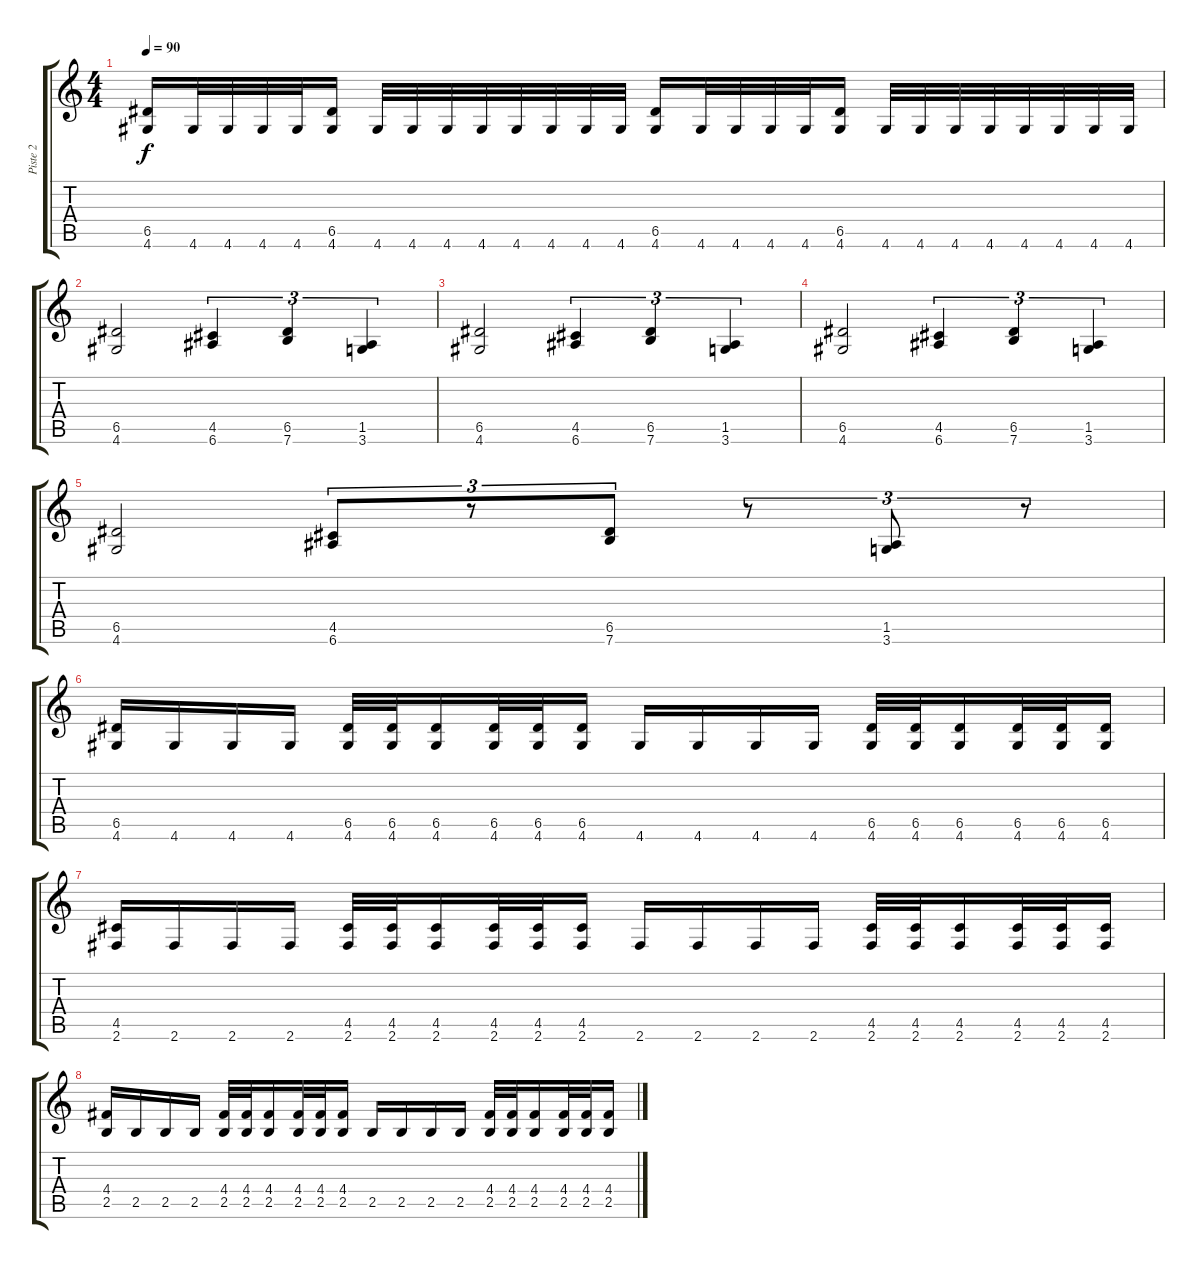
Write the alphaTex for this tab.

\track ("Piste 2" "Piste 2") {instrument distortionguitar}
\staff {score tabs}
\tuning (E4 B3 G3 D3 A2 E2) {hide}
\ts (4 4)
\tempo 90
\clef g2
\ks c
(6.5 4.6).16{dy f} 4.6.32 4.6.32 4.6.32 4.6.32 (6.5 4.6).16 4.6.32 4.6.32 4.6.32 4.6.32 4.6.32 4.6.32 4.6.32 4.6.32 (6.5 4.6).16 4.6.32 4.6.32 4.6.32 4.6.32 (6.5 4.6).16 4.6.32 4.6.32 4.6.32 4.6.32 4.6.32 4.6.32 4.6.32 4.6.32 |
(6.5 4.6).2 (4.5 6.6).4{tu (3 2)} (6.5 7.6).4{tu (3 2)} (1.5 3.6).4{tu (3 2)} |
(6.5 4.6).2 (4.5 6.6).4{tu (3 2)} (6.5 7.6).4{tu (3 2)} (1.5 3.6).4{tu (3 2)} |
(6.5 4.6).2 (4.5 6.6).4{tu (3 2)} (6.5 7.6).4{tu (3 2)} (1.5 3.6).4{tu (3 2)} |
(6.5 4.6).2 (4.5 6.6).8{tu (3 2)} r.8{tu (3 2)} (6.5 7.6).8{tu (3 2)} r.8{tu (3 2)} (1.5 3.6).8{tu (3 2)} r.8{tu (3 2)} |
(6.5 4.6).16 4.6.16 4.6.16 4.6.16 (6.5 4.6).32 (6.5 4.6).32 (6.5 4.6).16 (6.5 4.6).32 (6.5 4.6).32 (6.5 4.6).16 4.6.16 4.6.16 4.6.16 4.6.16 (6.5 4.6).32 (6.5 4.6).32 (6.5 4.6).16 (6.5 4.6).32 (6.5 4.6).32 (6.5 4.6).16 |
(4.5 2.6).16 2.6.16 2.6.16 2.6.16 (4.5 2.6).32 (4.5 2.6).32 (4.5 2.6).16 (4.5 2.6).32 (4.5 2.6).32 (4.5 2.6).16 2.6.16 2.6.16 2.6.16 2.6.16 (4.5 2.6).32 (4.5 2.6).32 (4.5 2.6).16 (4.5 2.6).32 (4.5 2.6).32 (4.5 2.6).16 |
(4.4 2.5).16 2.5.16 2.5.16 2.5.16 (4.4 2.5).32 (4.4 2.5).32 (4.4 2.5).16 (4.4 2.5).32 (4.4 2.5).32 (4.4 2.5).16 2.5.16 2.5.16 2.5.16 2.5.16 (4.4 2.5).32 (4.4 2.5).32 (4.4 2.5).16 (4.4 2.5).32 (4.4 2.5).32 (4.4 2.5).16
